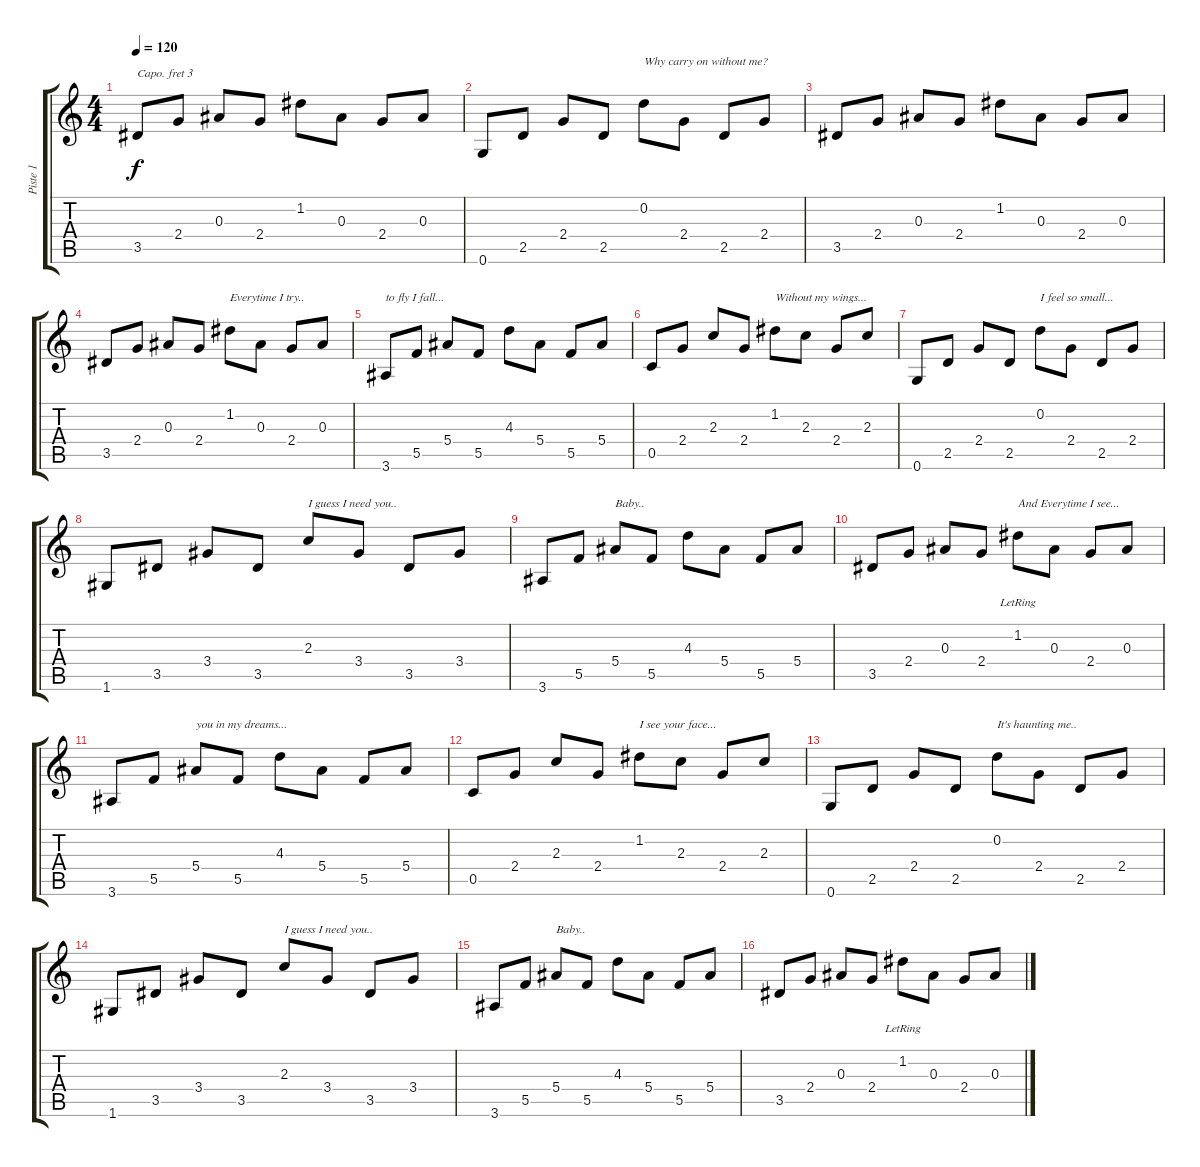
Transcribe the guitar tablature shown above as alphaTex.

\track ("Piste 1" "Piste 1") {instrument acousticguitarnylon}
\staff {score tabs}
\capo 3
\tuning (E4 B3 G3 D3 A2 E2) {hide}
\ts (4 4)
\tempo 120
\clef g2
\ks c
3.5.8{dy f} 2.4.8 0.3.8 2.4.8 1.2.8 0.3.8 2.4.8 0.3.8 |
0.6.8 2.5.8 2.4.8 2.5.8 0.2.8{txt "Why carry on without me?"} 2.4.8 2.5.8 2.4.8 |
3.5.8 2.4.8 0.3.8 2.4.8 1.2.8 0.3.8 2.4.8 0.3.8 |
3.5.8 2.4.8 0.3.8 2.4.8 1.2.8{txt "Everytime I try.."} 0.3.8 2.4.8 0.3.8 |
3.6.8{txt "to fly I fall..."} 5.5.8 5.4.8 5.5.8 4.3.8 5.4.8 5.5.8 5.4.8 |
0.5.8 2.4.8 2.3.8 2.4.8 1.2.8{txt "Without my wings..."} 2.3.8 2.4.8 2.3.8 |
0.6.8 2.5.8 2.4.8 2.5.8 0.2.8{txt "I feel so small..."} 2.4.8 2.5.8 2.4.8 |
1.6.8 3.5.8 3.4.8 3.5.8 2.3.8{txt "I guess I need you.."} 3.4.8 3.5.8 3.4.8 |
3.6.8 5.5.8 5.4.8{txt "Baby.."} 5.5.8 4.3.8 5.4.8 5.5.8 5.4.8 |
3.5.8 2.4.8 0.3.8 2.4.8 1.2{lr}.8{txt "And Everytime I see..."} 0.3.8 2.4.8 0.3.8 |
3.6.8 5.5.8 5.4.8{txt "you in my dreams..."} 5.5.8 4.3.8 5.4.8 5.5.8 5.4.8 |
0.5.8 2.4.8 2.3.8 2.4.8 1.2.8{txt "I see your face..."} 2.3.8 2.4.8 2.3.8 |
0.6.8 2.5.8 2.4.8 2.5.8 0.2.8{txt "It's haunting me.."} 2.4.8 2.5.8 2.4.8 |
1.6.8 3.5.8 3.4.8 3.5.8 2.3.8{txt "I guess I need you.."} 3.4.8 3.5.8 3.4.8 |
3.6.8 5.5.8 5.4.8{txt "Baby.."} 5.5.8 4.3.8 5.4.8 5.5.8 5.4.8 |
3.5.8 2.4.8 0.3.8 2.4.8 1.2{lr}.8 0.3.8 2.4.8 0.3.8
